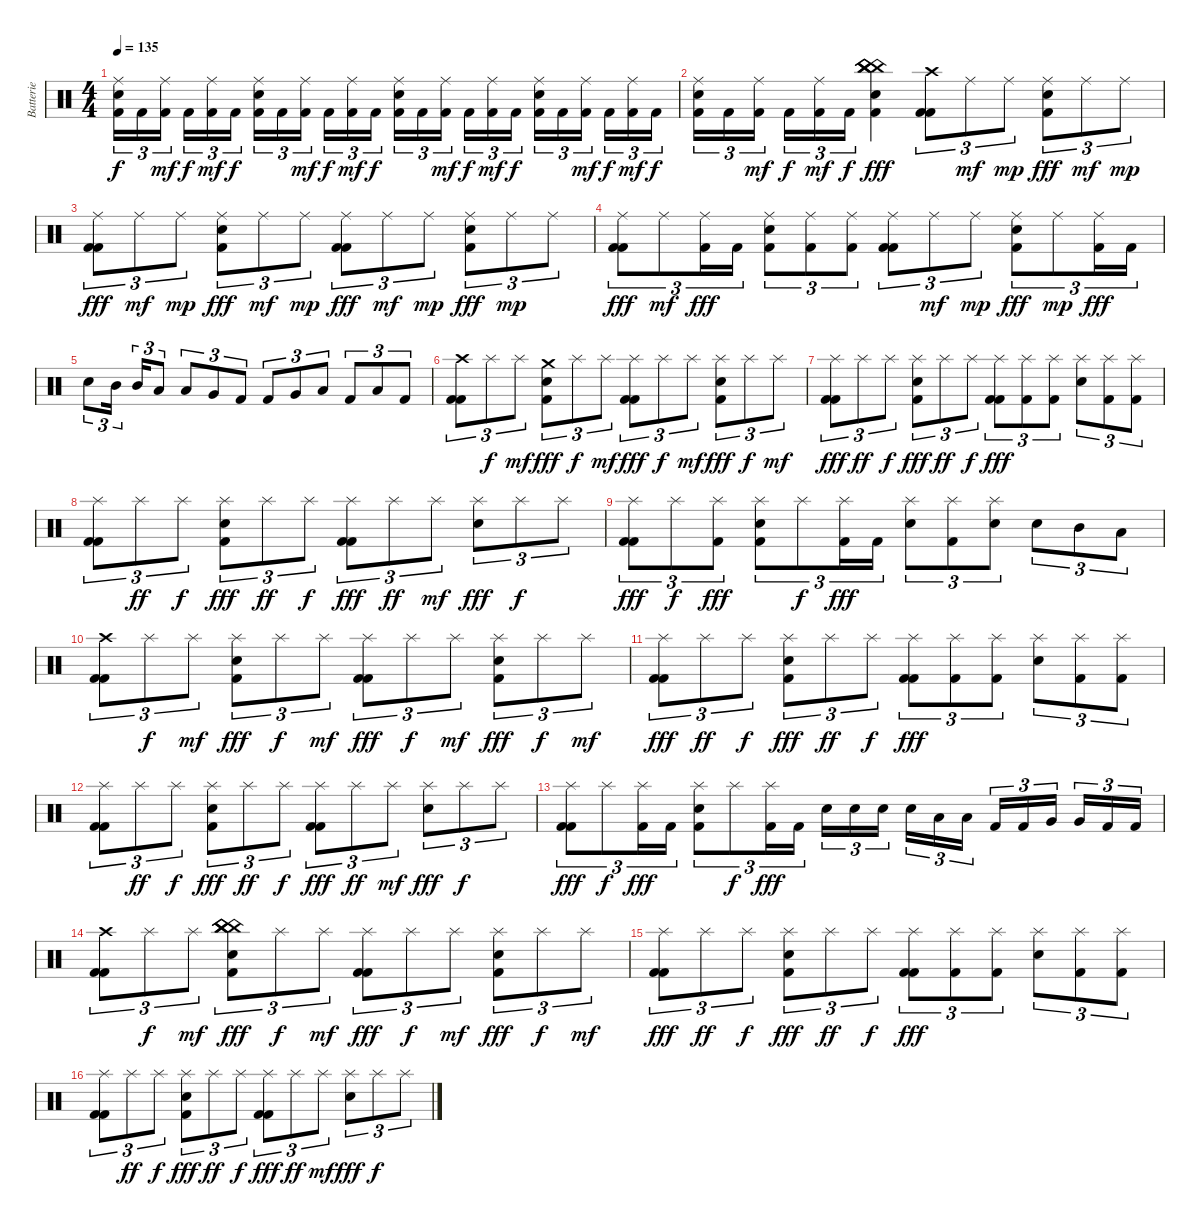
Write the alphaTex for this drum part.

\track ("Batterie" "Batterie") {instrument percussion}
\staff {score}
\articulation defaults
\ts (4 4)
\tempo 135
\clef neutral
\ks c
("Ride (middle)" "Electric Snare (hit)" "Kick (hit) 2").16{tu (3 2) dy f} "Kick (hit) 2".16{tu (3 2)} ("Ride (middle)" "Kick (hit) 2").16{tu (3 2) dy mf beam splitsecondary} "Kick (hit) 2".16{tu (3 2) dy f} ("Ride (middle)" "Kick (hit) 2").16{tu (3 2) dy mf} "Kick (hit) 2".16{tu (3 2) dy f} ("Ride (middle)" "Electric Snare (hit)" "Kick (hit) 2").16{tu (3 2)} "Kick (hit) 2".16{tu (3 2)} ("Ride (middle)" "Kick (hit) 2").16{tu (3 2) dy mf beam splitsecondary} "Kick (hit) 2".16{tu (3 2) dy f} ("Ride (middle)" "Kick (hit) 2").16{tu (3 2) dy mf} "Kick (hit) 2".16{tu (3 2) dy f} ("Ride (middle)" "Electric Snare (hit)" "Kick (hit) 2").16{tu (3 2)} "Kick (hit) 2".16{tu (3 2)} ("Ride (middle)" "Kick (hit) 2").16{tu (3 2) dy mf beam splitsecondary} "Kick (hit) 2".16{tu (3 2) dy f} ("Ride (middle)" "Kick (hit) 2").16{tu (3 2) dy mf} "Kick (hit) 2".16{tu (3 2) dy f} ("Ride (middle)" "Electric Snare (hit)" "Kick (hit) 2").16{tu (3 2)} "Kick (hit) 2".16{tu (3 2)} ("Ride (middle)" "Kick (hit) 2").16{tu (3 2) dy mf beam splitsecondary} "Kick (hit) 2".16{tu (3 2) dy f} ("Ride (middle)" "Kick (hit) 2").16{tu (3 2) dy mf} "Kick (hit) 2".16{tu (3 2) dy f} |
("Ride (middle)" "Electric Snare (hit)" "Kick (hit) 2").16{tu (3 2)} "Kick (hit) 2".16{tu (3 2)} ("Ride (middle)" "Kick (hit) 2").16{tu (3 2) dy mf beam splitsecondary} "Kick (hit) 2".16{tu (3 2) dy f} ("Ride (middle)" "Kick (hit) 2").16{tu (3 2) dy mf} "Kick (hit) 2".16{tu (3 2) dy f} ("China (hit)" "China (hit)" "Electric Snare (hit)" "Kick (hit) 2" "China (hit)" "China (hit)").4{dy fff} ("Crash high (hit)" "Kick (hit) 2" "Kick (hit) 2").8{tu (3 2)} "Ride (middle)".8{tu (3 2) dy mf} "Ride (middle)".8{tu (3 2) dy mp} ("Ride (middle)" "Electric Snare (hit)" "Kick (hit) 2").8{tu (3 2) dy fff} "Ride (middle)".8{tu (3 2) dy mf} "Ride (middle)".8{tu (3 2) dy mp} |
("Ride (middle)" "Kick (hit) 2" "Kick (hit) 2").8{tu (3 2) dy fff} "Ride (middle)".8{tu (3 2) dy mf} "Ride (middle)".8{tu (3 2) dy mp} ("Ride (middle)" "Electric Snare (hit)" "Kick (hit) 2").8{tu (3 2) dy fff} "Ride (middle)".8{tu (3 2) dy mf} "Ride (middle)".8{tu (3 2) dy mp} ("Ride (middle)" "Kick (hit) 2" "Kick (hit) 2").8{tu (3 2) dy fff} "Ride (middle)".8{tu (3 2) dy mf} "Ride (middle)".8{tu (3 2) dy mp} ("Ride (middle)" "Electric Snare (hit)" "Kick (hit) 2").8{tu (3 2) dy fff} "Ride (middle)".8{tu (3 2) dy mp} "Ride (middle)".8{tu (3 2)} |
("Ride (middle)" "Kick (hit) 2" "Kick (hit) 2").8{tu (3 2) dy fff} "Ride (middle)".8{tu (3 2) dy mf} ("Ride (middle)" "Kick (hit) 2").16{tu (3 2) dy fff} "Kick (hit) 2".16{tu (3 2)} ("Ride (middle)" "Electric Snare (hit)" "Kick (hit) 2").8{tu (3 2)} ("Ride (middle)" "Kick (hit) 2").8{tu (3 2)} ("Ride (middle)" "Kick (hit) 2").8{tu (3 2)} ("Ride (middle)" "Kick (hit) 2" "Kick (hit) 2").8{tu (3 2)} "Ride (middle)".8{tu (3 2) dy mf} "Ride (middle)".8{tu (3 2) dy mp} ("Ride (middle)" "Electric Snare (hit)" "Kick (hit) 2").8{tu (3 2) dy fff} "Ride (middle)".8{tu (3 2) dy mp} ("Ride (middle)" "Kick (hit) 2").16{tu (3 2) dy fff} "Kick (hit) 2".16{tu (3 2)} |
"Electric Snare (hit)".8{tu (3 2)} "Mid Tom (hit)".16{tu (3 2) beam splitsecondary} "Mid Tom (hit)".16{tu (3 2)} "Low Tom (hit)".8{tu (3 2)} "Low Tom (hit)".8{tu (3 2)} "Very Low Tom (hit)".8{tu (3 2)} "Kick (hit) 2".8{tu (3 2)} "Kick (hit) 2".8{tu (3 2)} "Very Low Tom (hit)".8{tu (3 2)} "Low Floor Tom (hit)".8{tu (3 2)} "Kick (hit) 2".8{tu (3 2)} "Low Floor Tom (hit)".8{tu (3 2)} "Kick (hit) 2".8{tu (3 2)} |
("Crash high (hit)" "Kick (hit) 2" "Kick (hit) 2").8{tu (3 2)} "Splash (hit)".8{tu (3 2) dy f} "Splash (hit)".8{tu (3 2) dy mf} ("Crash medium (hit)" "Electric Snare (hit)" "Kick (hit) 2").8{tu (3 2) dy fff} "Splash (hit)".8{tu (3 2) dy f} "Splash (hit)".8{tu (3 2) dy mf} ("Splash (hit)" "Kick (hit) 2" "Kick (hit) 2").8{tu (3 2) dy fff} "Splash (hit)".8{tu (3 2) dy f} "Splash (hit)".8{tu (3 2) dy mf} ("Splash (hit)" "Electric Snare (hit)" "Kick (hit) 2").8{tu (3 2) dy fff} "Splash (hit)".8{tu (3 2) dy f} "Splash (hit)".8{tu (3 2) dy mf} |
("Splash (hit)" "Kick (hit) 2" "Kick (hit) 2").8{tu (3 2) dy fff} "Splash (hit)".8{tu (3 2) dy ff} "Splash (hit)".8{tu (3 2) dy f} ("Splash (hit)" "Electric Snare (hit)" "Kick (hit) 2").8{tu (3 2) dy fff} "Splash (hit)".8{tu (3 2) dy ff} "Splash (hit)".8{tu (3 2) dy f} ("Splash (hit)" "Kick (hit) 2" "Kick (hit) 2").8{tu (3 2) dy fff} ("Splash (hit)" "Kick (hit) 2").8{tu (3 2)} ("Splash (hit)" "Kick (hit) 2").8{tu (3 2)} ("Splash (hit)" "Electric Snare (hit)").8{tu (3 2)} ("Splash (hit)" "Kick (hit) 2").8{tu (3 2)} ("Splash (hit)" "Kick (hit) 2").8{tu (3 2)} |
("Splash (hit)" "Kick (hit) 2" "Kick (hit) 2").8{tu (3 2)} "Splash (hit)".8{tu (3 2) dy ff} "Splash (hit)".8{tu (3 2) dy f} ("Splash (hit)" "Electric Snare (hit)" "Kick (hit) 2").8{tu (3 2) dy fff} "Splash (hit)".8{tu (3 2) dy ff} "Splash (hit)".8{tu (3 2) dy f} ("Splash (hit)" "Kick (hit) 2" "Kick (hit) 2").8{tu (3 2) dy fff} "Splash (hit)".8{tu (3 2) dy ff} "Splash (hit)".8{tu (3 2) dy mf} ("Splash (hit)" "Electric Snare (hit)").8{tu (3 2) dy fff} "Splash (hit)".8{tu (3 2) dy f} "Splash (hit)".8{tu (3 2)} |
("Splash (hit)" "Kick (hit) 2" "Kick (hit) 2").8{tu (3 2) dy fff} "Splash (hit)".8{tu (3 2) dy f} ("Splash (hit)" "Kick (hit) 2").8{tu (3 2) dy fff} ("Splash (hit)" "Electric Snare (hit)" "Kick (hit) 2").8{tu (3 2)} "Splash (hit)".8{tu (3 2) dy f} ("Splash (hit)" "Kick (hit) 2").16{tu (3 2) dy fff} "Kick (hit) 2".16{tu (3 2)} ("Splash (hit)" "Electric Snare (hit)").8{tu (3 2)} ("Splash (hit)" "Kick (hit) 2").8{tu (3 2)} ("Splash (hit)" "Electric Snare (hit)").8{tu (3 2)} "Electric Snare (hit)".8{tu (3 2)} "Mid Tom (hit)".8{tu (3 2)} "Low Tom (hit)".8{tu (3 2)} |
("Crash high (hit)" "Kick (hit) 2" "Kick (hit) 2").8{tu (3 2)} "Splash (hit)".8{tu (3 2) dy f} "Splash (hit)".8{tu (3 2) dy mf} ("Splash (hit)" "Electric Snare (hit)" "Kick (hit) 2").8{tu (3 2) dy fff} "Splash (hit)".8{tu (3 2) dy f} "Splash (hit)".8{tu (3 2) dy mf} ("Splash (hit)" "Kick (hit) 2" "Kick (hit) 2").8{tu (3 2) dy fff} "Splash (hit)".8{tu (3 2) dy f} "Splash (hit)".8{tu (3 2) dy mf} ("Splash (hit)" "Electric Snare (hit)" "Kick (hit) 2").8{tu (3 2) dy fff} "Splash (hit)".8{tu (3 2) dy f} "Splash (hit)".8{tu (3 2) dy mf} |
("Splash (hit)" "Kick (hit) 2" "Kick (hit) 2").8{tu (3 2) dy fff} "Splash (hit)".8{tu (3 2) dy ff} "Splash (hit)".8{tu (3 2) dy f} ("Splash (hit)" "Electric Snare (hit)" "Kick (hit) 2").8{tu (3 2) dy fff} "Splash (hit)".8{tu (3 2) dy ff} "Splash (hit)".8{tu (3 2) dy f} ("Splash (hit)" "Kick (hit) 2" "Kick (hit) 2").8{tu (3 2) dy fff} ("Splash (hit)" "Kick (hit) 2").8{tu (3 2)} ("Splash (hit)" "Kick (hit) 2").8{tu (3 2)} ("Splash (hit)" "Electric Snare (hit)").8{tu (3 2)} ("Splash (hit)" "Kick (hit) 2").8{tu (3 2)} ("Splash (hit)" "Kick (hit) 2").8{tu (3 2)} |
("Splash (hit)" "Kick (hit) 2" "Kick (hit) 2").8{tu (3 2)} "Splash (hit)".8{tu (3 2) dy ff} "Splash (hit)".8{tu (3 2) dy f} ("Splash (hit)" "Electric Snare (hit)" "Kick (hit) 2").8{tu (3 2) dy fff} "Splash (hit)".8{tu (3 2) dy ff} "Splash (hit)".8{tu (3 2) dy f} ("Splash (hit)" "Kick (hit) 2" "Kick (hit) 2").8{tu (3 2) dy fff} "Splash (hit)".8{tu (3 2) dy ff} "Splash (hit)".8{tu (3 2) dy mf} ("Splash (hit)" "Electric Snare (hit)").8{tu (3 2) dy fff} "Splash (hit)".8{tu (3 2) dy f} "Splash (hit)".8{tu (3 2)} |
("Splash (hit)" "Kick (hit) 2" "Kick (hit) 2").8{tu (3 2) dy fff} "Splash (hit)".8{tu (3 2) dy f} ("Splash (hit)" "Kick (hit) 2").16{tu (3 2) dy fff} "Kick (hit) 2".16{tu (3 2)} ("Splash (hit)" "Electric Snare (hit)" "Kick (hit) 2").8{tu (3 2)} "Splash (hit)".8{tu (3 2) dy f} ("Splash (hit)" "Kick (hit) 2").16{tu (3 2) dy fff} "Kick (hit) 2".16{tu (3 2)} "Electric Snare (hit)".16{tu (3 2)} "Electric Snare (hit)".16{tu (3 2)} "Electric Snare (hit)".16{tu (3 2) beam splitsecondary} "Electric Snare (hit)".16{tu (3 2)} "Low Tom (hit)".16{tu (3 2)} "Low Tom (hit)".16{tu (3 2)} "Kick (hit) 2".16{tu (3 2)} "Kick (hit) 2".16{tu (3 2)} "Very Low Tom (hit)".16{tu (3 2) beam splitsecondary} "Very Low Tom (hit)".16{tu (3 2)} "Kick (hit) 2".16{tu (3 2)} "Kick (hit) 2".16{tu (3 2)} |
("Crash high (hit)" "Kick (hit) 2" "Kick (hit) 2").8{tu (3 2)} "Splash (hit)".8{tu (3 2) dy f} "Splash (hit)".8{tu (3 2) dy mf} ("China (hit)" "China (hit)" "China (hit)" "Electric Snare (hit)" "Kick (hit) 2" "China (hit)").8{tu (3 2) dy fff} "Splash (hit)".8{tu (3 2) dy f} "Splash (hit)".8{tu (3 2) dy mf} ("Splash (hit)" "Kick (hit) 2" "Kick (hit) 2").8{tu (3 2) dy fff} "Splash (hit)".8{tu (3 2) dy f} "Splash (hit)".8{tu (3 2) dy mf} ("Splash (hit)" "Electric Snare (hit)" "Kick (hit) 2").8{tu (3 2) dy fff} "Splash (hit)".8{tu (3 2) dy f} "Splash (hit)".8{tu (3 2) dy mf} |
("Splash (hit)" "Kick (hit) 2" "Kick (hit) 2").8{tu (3 2) dy fff} "Splash (hit)".8{tu (3 2) dy ff} "Splash (hit)".8{tu (3 2) dy f} ("Splash (hit)" "Electric Snare (hit)" "Kick (hit) 2").8{tu (3 2) dy fff} "Splash (hit)".8{tu (3 2) dy ff} "Splash (hit)".8{tu (3 2) dy f} ("Splash (hit)" "Kick (hit) 2" "Kick (hit) 2").8{tu (3 2) dy fff} ("Splash (hit)" "Kick (hit) 2").8{tu (3 2)} ("Splash (hit)" "Kick (hit) 2").8{tu (3 2)} ("Splash (hit)" "Electric Snare (hit)").8{tu (3 2)} ("Splash (hit)" "Kick (hit) 2").8{tu (3 2)} ("Splash (hit)" "Kick (hit) 2").8{tu (3 2)} |
("Splash (hit)" "Kick (hit) 2" "Kick (hit) 2").8{tu (3 2)} "Splash (hit)".8{tu (3 2) dy ff} "Splash (hit)".8{tu (3 2) dy f} ("Splash (hit)" "Electric Snare (hit)" "Kick (hit) 2").8{tu (3 2) dy fff} "Splash (hit)".8{tu (3 2) dy ff} "Splash (hit)".8{tu (3 2) dy f} ("Splash (hit)" "Kick (hit) 2" "Kick (hit) 2").8{tu (3 2) dy fff} "Splash (hit)".8{tu (3 2) dy ff} "Splash (hit)".8{tu (3 2) dy mf} ("Splash (hit)" "Electric Snare (hit)").8{tu (3 2) dy fff} "Splash (hit)".8{tu (3 2) dy f} "Splash (hit)".8{tu (3 2)}
